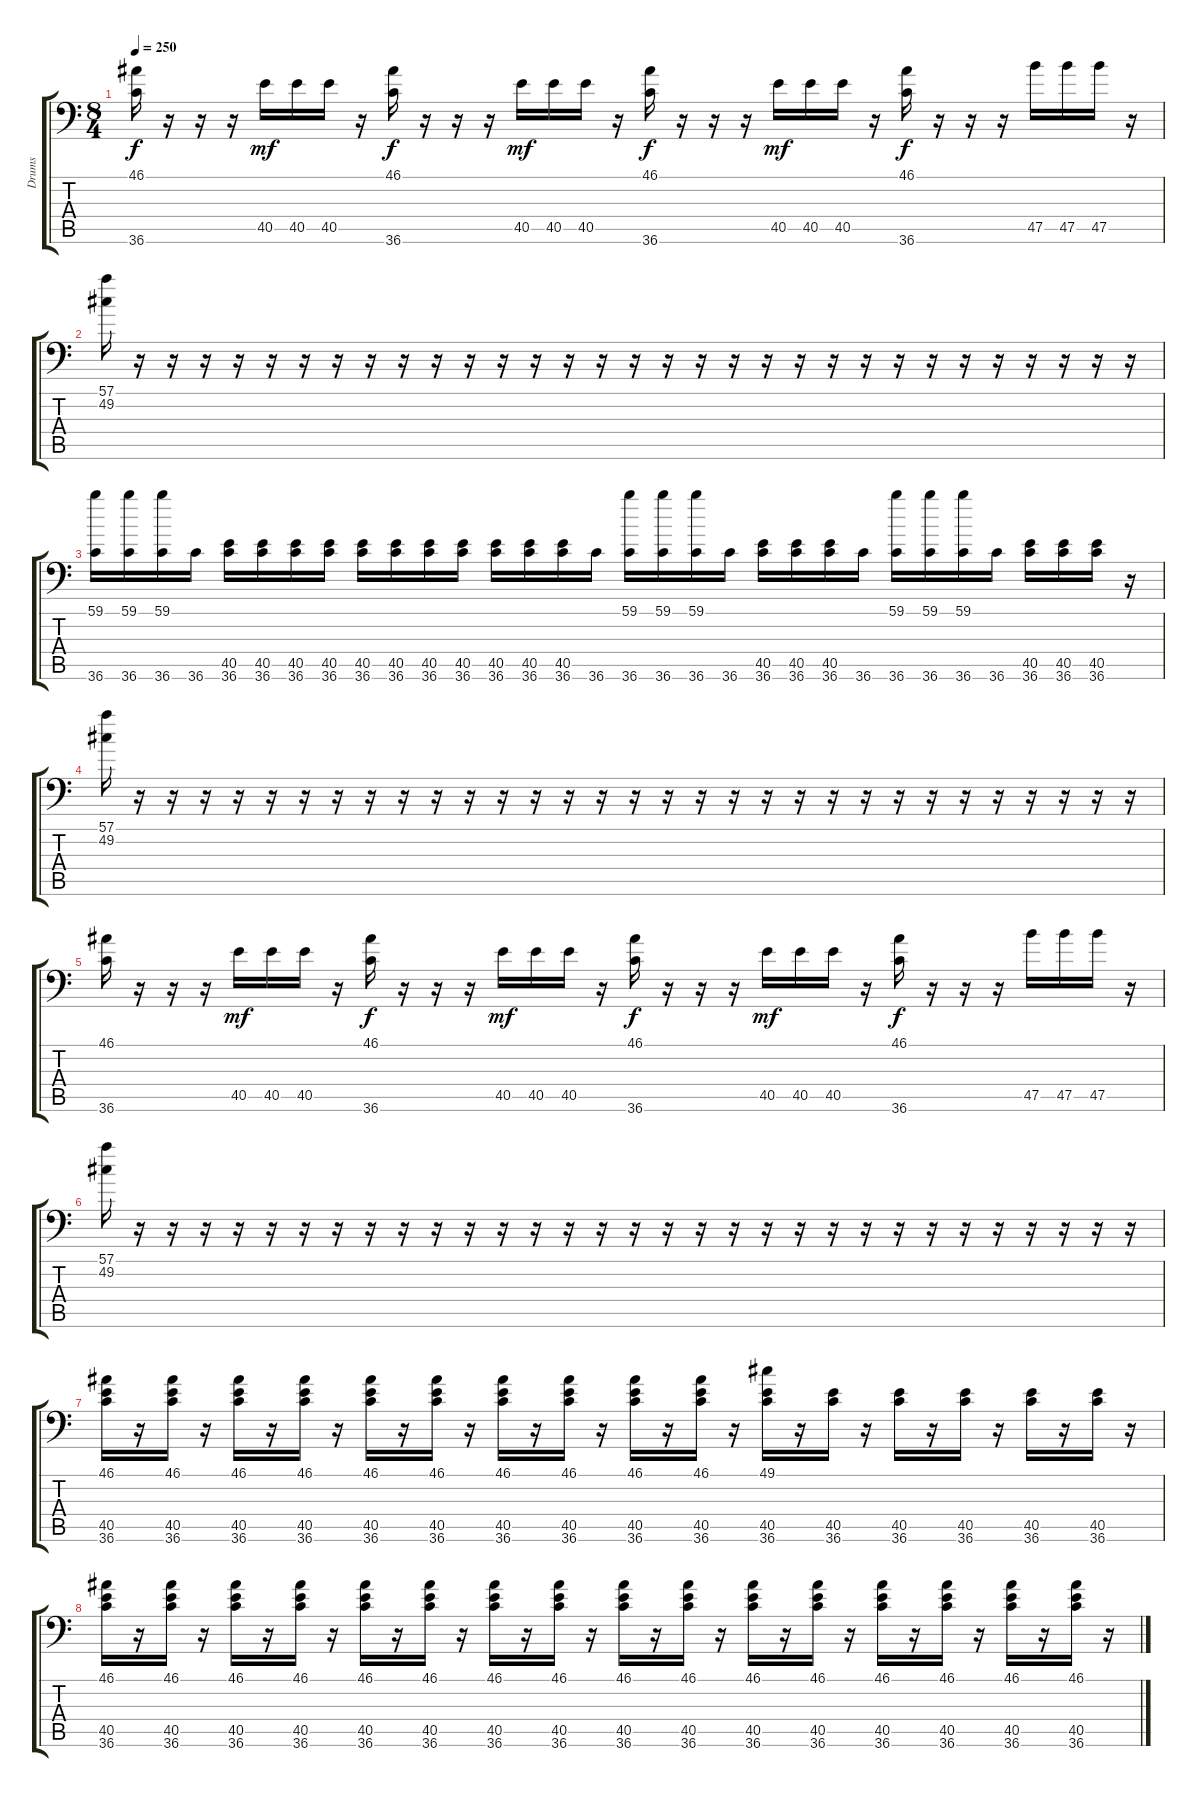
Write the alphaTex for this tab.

\track ("Drums" "Drums") {instrument acousticgrandpiano}
\staff {score tabs}
\tuning (C-1 C-1 C-1 C-1 C-1 C-1) {hide}
\ts (8 4)
\tempo 250
\clef f4
\ks c
(46.1 36.6).16{dy f} r.16 r.16 r.16 40.5.16{dy mf} 40.5.16 40.5.16 r.16 (46.1 36.6).16{dy f} r.16 r.16 r.16 40.5.16{dy mf} 40.5.16 40.5.16 r.16 (46.1 36.6).16{dy f} r.16 r.16 r.16 40.5.16{dy mf} 40.5.16 40.5.16 r.16 (46.1 36.6).16{dy f} r.16 r.16 r.16 47.5.16 47.5.16 47.5.16 r.16 |
(57.1 49.2).16 r.16 r.16 r.16 r.16 r.16 r.16 r.16 r.16 r.16 r.16 r.16 r.16 r.16 r.16 r.16 r.16 r.16 r.16 r.16 r.16 r.16 r.16 r.16 r.16 r.16 r.16 r.16 r.16 r.16 r.16 r.16 |
(59.1 36.6).16 (59.1 36.6).16 (59.1 36.6).16 36.6.16 (40.5 36.6).16 (40.5 36.6).16 (40.5 36.6).16 (40.5 36.6).16 (40.5 36.6).16 (40.5 36.6).16 (40.5 36.6).16 (40.5 36.6).16 (40.5 36.6).16 (40.5 36.6).16 (40.5 36.6).16 36.6.16 (59.1 36.6).16 (59.1 36.6).16 (59.1 36.6).16 36.6.16 (40.5 36.6).16 (40.5 36.6).16 (40.5 36.6).16 36.6.16 (59.1 36.6).16 (59.1 36.6).16 (59.1 36.6).16 36.6.16 (40.5 36.6).16 (40.5 36.6).16 (40.5 36.6).16 r.16 |
(57.1 49.2).16 r.16 r.16 r.16 r.16 r.16 r.16 r.16 r.16 r.16 r.16 r.16 r.16 r.16 r.16 r.16 r.16 r.16 r.16 r.16 r.16 r.16 r.16 r.16 r.16 r.16 r.16 r.16 r.16 r.16 r.16 r.16 |
(46.1 36.6).16 r.16 r.16 r.16 40.5.16{dy mf} 40.5.16 40.5.16 r.16 (46.1 36.6).16{dy f} r.16 r.16 r.16 40.5.16{dy mf} 40.5.16 40.5.16 r.16 (46.1 36.6).16{dy f} r.16 r.16 r.16 40.5.16{dy mf} 40.5.16 40.5.16 r.16 (46.1 36.6).16{dy f} r.16 r.16 r.16 47.5.16 47.5.16 47.5.16 r.16 |
(57.1 49.2).16 r.16 r.16 r.16 r.16 r.16 r.16 r.16 r.16 r.16 r.16 r.16 r.16 r.16 r.16 r.16 r.16 r.16 r.16 r.16 r.16 r.16 r.16 r.16 r.16 r.16 r.16 r.16 r.16 r.16 r.16 r.16 |
(46.1 40.5 36.6).16 r.16 (46.1 40.5 36.6).16 r.16 (46.1 40.5 36.6).16 r.16 (46.1 40.5 36.6).16 r.16 (46.1 40.5 36.6).16 r.16 (46.1 40.5 36.6).16 r.16 (46.1 40.5 36.6).16 r.16 (46.1 40.5 36.6).16 r.16 (46.1 40.5 36.6).16 r.16 (46.1 40.5 36.6).16 r.16 (49.1 40.5 36.6).16 r.16 (40.5 36.6).16 r.16 (40.5 36.6).16 r.16 (40.5 36.6).16 r.16 (40.5 36.6).16 r.16 (40.5 36.6).16 r.16 |
(46.1 40.5 36.6).16 r.16 (46.1 40.5 36.6).16 r.16 (46.1 40.5 36.6).16 r.16 (46.1 40.5 36.6).16 r.16 (46.1 40.5 36.6).16 r.16 (46.1 40.5 36.6).16 r.16 (46.1 40.5 36.6).16 r.16 (46.1 40.5 36.6).16 r.16 (46.1 40.5 36.6).16 r.16 (46.1 40.5 36.6).16 r.16 (46.1 40.5 36.6).16 r.16 (46.1 40.5 36.6).16 r.16 (46.1 40.5 36.6).16 r.16 (46.1 40.5 36.6).16 r.16 (46.1 40.5 36.6).16 r.16 (46.1 40.5 36.6).16 r.16
